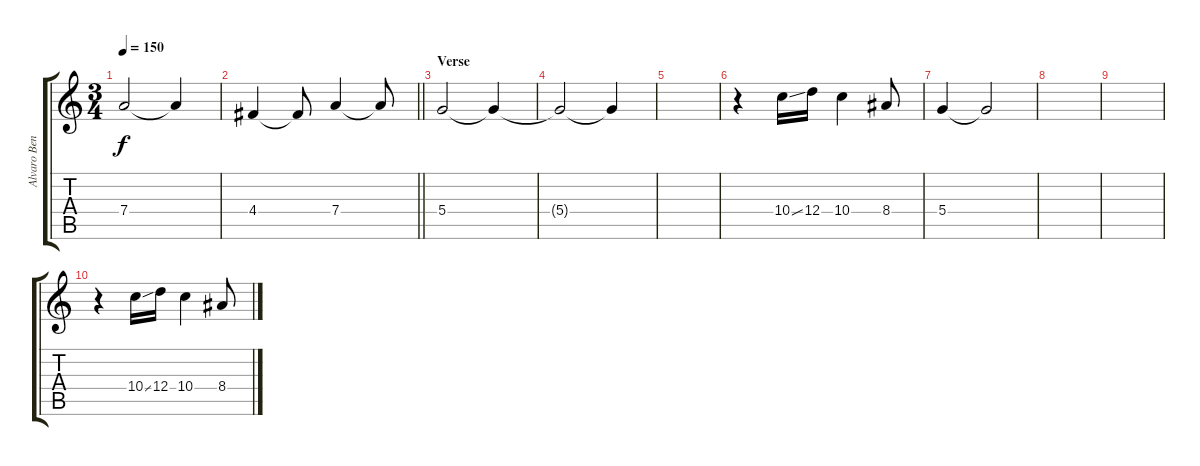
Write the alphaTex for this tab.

\track ("Alvaro Benito" "Alvaro Ben") {instrument overdrivenguitar}
\staff {score tabs}
\tuning (E4 B3 G3 D3 A2 E2) {hide}
\ts (3 4)
\tempo 150
\clef g2
\ks c
7.4.2{dy f} 7.4{t}.4 |
\barLineRight lightlight
4.4.4 4.4{t}.8 7.4.4 7.4{t}.8 |
\section ("" "Verse")
5.4.2 5.4{t}.4 |
5.4{t}.2 5.4{t}.4 |
|
r.4 10.4{ss}.16 12.4.16 10.4.4 8.4.8 |
5.4.4 5.4{t}.2 |
|
|
r.4 10.4{ss}.16 12.4.16 10.4.4 8.4.8
